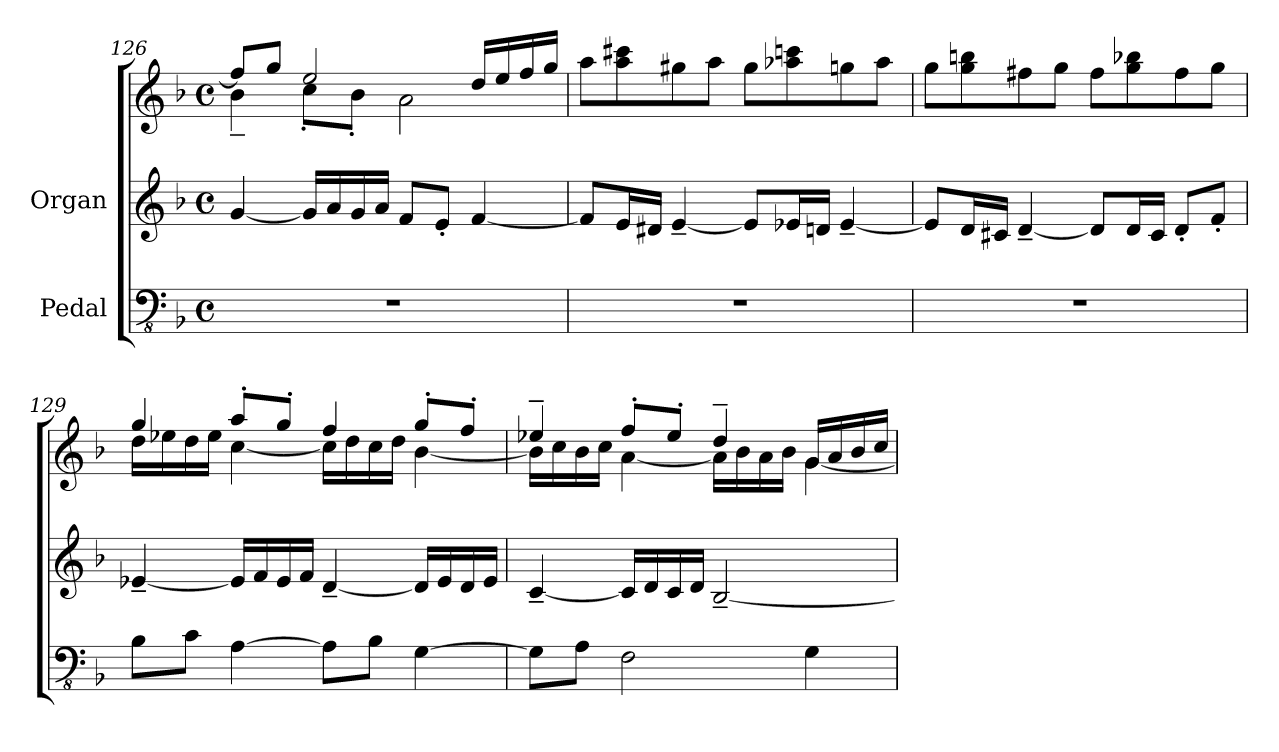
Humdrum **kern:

**kern	**kern	**kern
*part2	*part1	*part1
*staff3	*staff2	*staff1
*I"Pedal	*I"Organ	*
!!LO:LB:g=z
*clefFv4	*clefG2	*clefG2
*k[b-]	*k[b-]	*k[b-]
*M4/4	*M4/4	*M4/4
*met(c)	*met(c)	*met(c)
=126	=126	=126
*	*	*^
1r	[4g/	8ff/L]	4b-~\
.	.	8gg/J	.
.	16g/LL]	2ee/	8cc'\L
.	16a/	.	.
.	16g/	.	8b-'\J
.	16a/JJ	.	.
.	8f/L	.	2a\
.	8e'/J	.	.
.	[4f/	16dd/LL	.
.	.	16ee/	.
.	.	16ff/	.
.	.	16gg/JJ	.
*	*	*v	*v
=127	=127	=127
1r	8f/L]	8aa\L
.	16e/L	8aa\ 8ccc#X\
.	16d#X/JJ	.
.	[4e~/	8gg#X\
.	.	8aa\J
.	8e/L]	8gg#\L
.	16e-X/L	8aa-X\ 8cccn\
.	16dn/JJ	.
.	[4e-~/	8ggn\
.	.	8aa-\J
=128	=128	=128
1r	8e-/L]	8gg\L
.	16d/L	8gg\ 8bbn\
.	16c#X/JJ	.
.	[4d~/	8ff#X\
.	.	8gg\J
.	8d/L]	8ff#\L
.	16d/L	8gg\ 8bb-X\
.	16c#/JJ	.
.	8d'/L	8ff#\
.	8f'/J	8gg\J
!!LO:PB:g=z
=129	=129	=129
*	*^	*^
8BB-\L	1rddyy	[4e-X~/	4gg/	16dd\LL
.	.	.	.	16ee-X\
8C\J	.	.	.	16dd\
.	.	.	.	16ee-\JJ
[4AA\	.	16e-/LL]	8aa'/L	[4cc\
.	.	16f/	.	.
.	.	16e-/	8gg'/J	.
.	.	16f/JJ	.	.
8AA\L]	.	[4d~/	4ff/	16cc\LL]
.	.	.	.	16dd\
8BB-\J	.	.	.	16cc\
.	.	.	.	16dd\JJ
[4GG\	.	16d/LL]	8gg'/L	[4b-\
.	.	16e-/	.	.
.	.	16d/	8ff'/J	.
.	.	16e-/JJ	.	.
=130	=130	=130	=130	=130
8GG\L]	1ryy	[4c~/	4ee-X~/	16b-\LL]
.	.	.	.	16cc\
8AA\J	.	.	.	16b-\
.	.	.	.	16cc\JJ
2FF\	.	16c/LL]	8ff'/L	[4a\
.	.	16d/	.	.
.	.	16c/	8ee-'/J	.
.	.	16d/JJ	.	.
.	.	[2B-~/	4dd~/	16a\LL]
.	.	.	.	16b-\
.	.	.	.	16a\
.	.	.	.	16b-\JJ
4GG\	.	.	16g/LL	[4g\
.	.	.	16a/	.
.	.	.	16b-/	.
.	.	.	16cc/JJ	.
*	*v	*v	*	*
*	*	*v	*v
=	=	=
*-	*-	*-
